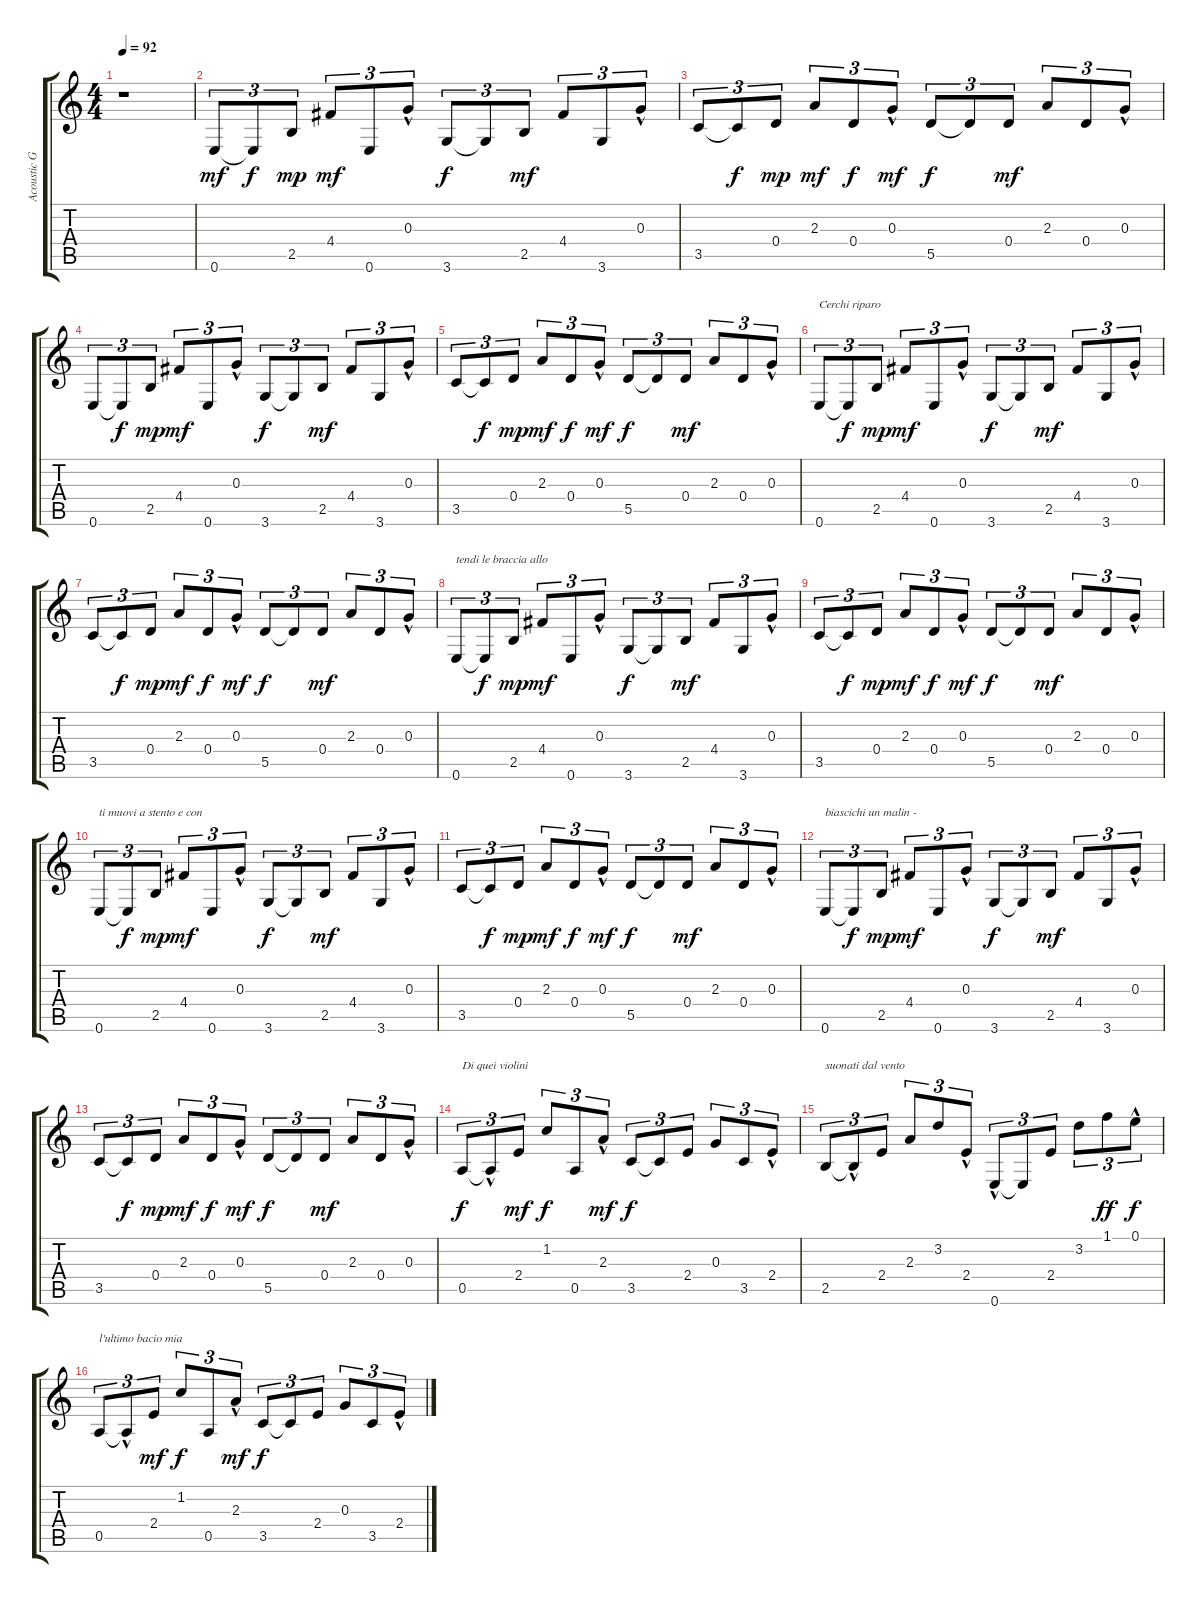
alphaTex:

\track ("Acoustic Guitar" "Acoustic G") {instrument acousticguitarsteel}
\staff {score tabs}
\tuning (E4 B3 G3 D3 A2 E2) {hide}
\ts (4 4)
\tempo 92
\clef g2
\ks c
r.1{dy mf instrument acousticguitarsteel} |
0.6.8{tu (3 2)} 0.6{t}.8{tu (3 2) dy f} 2.5.8{tu (3 2) dy mp} 4.4.8{tu (3 2) dy mf} 0.6.8{tu (3 2)} 0.3{hac}.8{tu (3 2)} 3.6.8{tu (3 2) dy f} 3.6{t}.8{tu (3 2)} 2.5.8{tu (3 2) dy mf} 4.4.8{tu (3 2)} 3.6.8{tu (3 2)} 0.3{hac}.8{tu (3 2)} |
3.5.8{tu (3 2)} 3.5{t}.8{tu (3 2) dy f} 0.4.8{tu (3 2) dy mp} 2.3.8{tu (3 2) dy mf} 0.4.8{tu (3 2) dy f} 0.3{hac}.8{tu (3 2) dy mf} 5.5.8{tu (3 2) dy f} 5.5{t}.8{tu (3 2)} 0.4.8{tu (3 2) dy mf} 2.3.8{tu (3 2)} 0.4.8{tu (3 2)} 0.3{hac}.8{tu (3 2)} |
0.6.8{tu (3 2)} 0.6{t}.8{tu (3 2) dy f} 2.5.8{tu (3 2) dy mp} 4.4.8{tu (3 2) dy mf} 0.6.8{tu (3 2)} 0.3{hac}.8{tu (3 2)} 3.6.8{tu (3 2) dy f} 3.6{t}.8{tu (3 2)} 2.5.8{tu (3 2) dy mf} 4.4.8{tu (3 2)} 3.6.8{tu (3 2)} 0.3{hac}.8{tu (3 2)} |
3.5.8{tu (3 2)} 3.5{t}.8{tu (3 2) dy f} 0.4.8{tu (3 2) dy mp} 2.3.8{tu (3 2) dy mf} 0.4.8{tu (3 2) dy f} 0.3{hac}.8{tu (3 2) dy mf} 5.5.8{tu (3 2) dy f} 5.5{t}.8{tu (3 2)} 0.4.8{tu (3 2) dy mf} 2.3.8{tu (3 2)} 0.4.8{tu (3 2)} 0.3{hac}.8{tu (3 2)} |
0.6.8{tu (3 2) txt "Cerchi riparo"} 0.6{t}.8{tu (3 2) dy f} 2.5.8{tu (3 2) dy mp} 4.4.8{tu (3 2) dy mf} 0.6.8{tu (3 2)} 0.3{hac}.8{tu (3 2)} 3.6.8{tu (3 2) dy f} 3.6{t}.8{tu (3 2)} 2.5.8{tu (3 2) dy mf} 4.4.8{tu (3 2)} 3.6.8{tu (3 2)} 0.3{hac}.8{tu (3 2)} |
3.5.8{tu (3 2)} 3.5{t}.8{tu (3 2) dy f} 0.4.8{tu (3 2) dy mp} 2.3.8{tu (3 2) dy mf} 0.4.8{tu (3 2) dy f} 0.3{hac}.8{tu (3 2) dy mf} 5.5.8{tu (3 2) dy f} 5.5{t}.8{tu (3 2)} 0.4.8{tu (3 2) dy mf} 2.3.8{tu (3 2)} 0.4.8{tu (3 2)} 0.3{hac}.8{tu (3 2)} |
0.6.8{tu (3 2) txt "tendi le braccia allo"} 0.6{t}.8{tu (3 2) dy f} 2.5.8{tu (3 2) dy mp} 4.4.8{tu (3 2) dy mf} 0.6.8{tu (3 2)} 0.3{hac}.8{tu (3 2)} 3.6.8{tu (3 2) dy f} 3.6{t}.8{tu (3 2)} 2.5.8{tu (3 2) dy mf} 4.4.8{tu (3 2)} 3.6.8{tu (3 2)} 0.3{hac}.8{tu (3 2)} |
3.5.8{tu (3 2)} 3.5{t}.8{tu (3 2) dy f} 0.4.8{tu (3 2) dy mp} 2.3.8{tu (3 2) dy mf} 0.4.8{tu (3 2) dy f} 0.3{hac}.8{tu (3 2) dy mf} 5.5.8{tu (3 2) dy f} 5.5{t}.8{tu (3 2)} 0.4.8{tu (3 2) dy mf} 2.3.8{tu (3 2)} 0.4.8{tu (3 2)} 0.3{hac}.8{tu (3 2)} |
0.6.8{tu (3 2) txt "ti muovi a stento e con"} 0.6{t}.8{tu (3 2) dy f} 2.5.8{tu (3 2) dy mp} 4.4.8{tu (3 2) dy mf} 0.6.8{tu (3 2)} 0.3{hac}.8{tu (3 2)} 3.6.8{tu (3 2) dy f} 3.6{t}.8{tu (3 2)} 2.5.8{tu (3 2) dy mf} 4.4.8{tu (3 2)} 3.6.8{tu (3 2)} 0.3{hac}.8{tu (3 2)} |
3.5.8{tu (3 2)} 3.5{t}.8{tu (3 2) dy f} 0.4.8{tu (3 2) dy mp} 2.3.8{tu (3 2) dy mf} 0.4.8{tu (3 2) dy f} 0.3{hac}.8{tu (3 2) dy mf} 5.5.8{tu (3 2) dy f} 5.5{t}.8{tu (3 2)} 0.4.8{tu (3 2) dy mf} 2.3.8{tu (3 2)} 0.4.8{tu (3 2)} 0.3{hac}.8{tu (3 2)} |
0.6.8{tu (3 2) txt "biascichi un malin - "} 0.6{t}.8{tu (3 2) dy f} 2.5.8{tu (3 2) dy mp} 4.4.8{tu (3 2) dy mf} 0.6.8{tu (3 2)} 0.3{hac}.8{tu (3 2)} 3.6.8{tu (3 2) dy f} 3.6{t}.8{tu (3 2)} 2.5.8{tu (3 2) dy mf} 4.4.8{tu (3 2)} 3.6.8{tu (3 2)} 0.3{hac}.8{tu (3 2)} |
3.5.8{tu (3 2)} 3.5{t}.8{tu (3 2) dy f} 0.4.8{tu (3 2) dy mp} 2.3.8{tu (3 2) dy mf} 0.4.8{tu (3 2) dy f} 0.3{hac}.8{tu (3 2) dy mf} 5.5.8{tu (3 2) dy f} 5.5{t}.8{tu (3 2)} 0.4.8{tu (3 2) dy mf} 2.3.8{tu (3 2)} 0.4.8{tu (3 2)} 0.3{hac}.8{tu (3 2)} |
0.5.8{tu (3 2) txt "Di quei violini" dy f} 0.5{hac t}.8{tu (3 2)} 2.4.8{tu (3 2) dy mf} 1.2.8{tu (3 2) dy f} 0.5.8{tu (3 2)} 2.3{hac}.8{tu (3 2) dy mf} 3.5.8{tu (3 2) dy f} 3.5{t}.8{tu (3 2)} 2.4.8{tu (3 2)} 0.3.8{tu (3 2)} 3.5.8{tu (3 2)} 2.4{hac}.8{tu (3 2)} |
2.5.8{tu (3 2) txt "suonati dal vento"} 2.5{hac t}.8{tu (3 2)} 2.4.8{tu (3 2)} 2.3.8{tu (3 2)} 3.2.8{tu (3 2)} 2.4{hac}.8{tu (3 2)} 0.6{hac}.8{tu (3 2)} 0.6{t}.8{tu (3 2)} 2.4.8{tu (3 2)} 3.2.8{tu (3 2)} 1.1.8{tu (3 2) dy ff} 0.1{hac}.8{tu (3 2) dy f} |
0.5.8{tu (3 2) txt "l'ultimo bacio mia"} 0.5{hac t}.8{tu (3 2)} 2.4.8{tu (3 2) dy mf} 1.2.8{tu (3 2) dy f} 0.5.8{tu (3 2)} 2.3{hac}.8{tu (3 2) dy mf} 3.5.8{tu (3 2) dy f} 3.5{t}.8{tu (3 2)} 2.4.8{tu (3 2)} 0.3.8{tu (3 2)} 3.5.8{tu (3 2)} 2.4{hac}.8{tu (3 2)}
